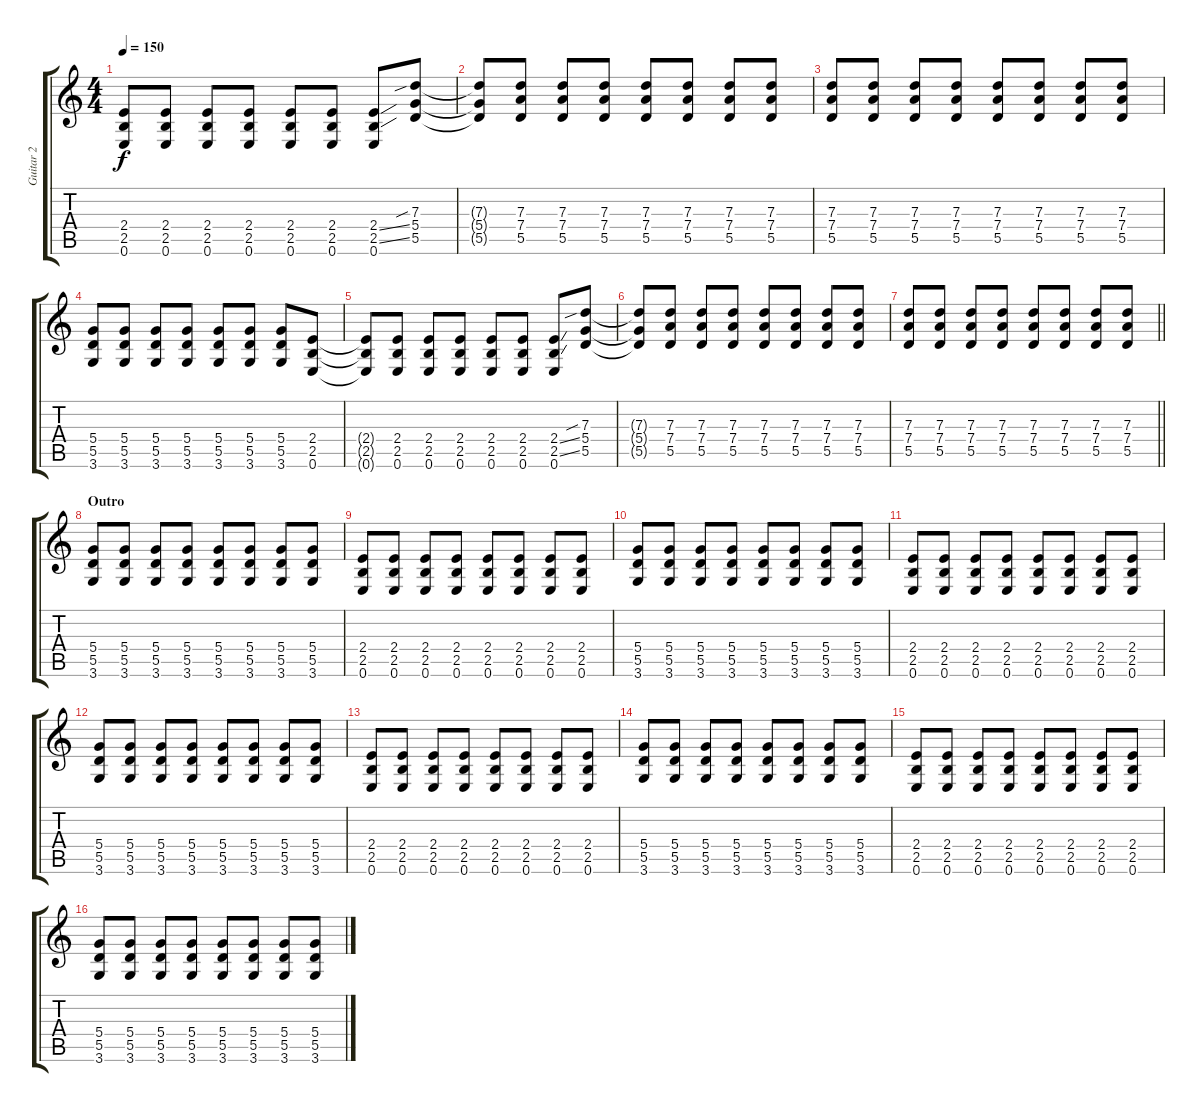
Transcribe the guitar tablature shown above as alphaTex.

\track ("Guitar 2" "Guitar 2") {instrument distortionguitar}
\staff {score tabs}
\tuning (E4 B3 G3 D3 A2 E2) {hide}
\ts (4 4)
\tempo 150
\clef g2
\ks c
(2.4{t} 2.5{t} 0.6{t}).8{dy f} (2.4 2.5 0.6).8 (2.4 2.5 0.6).8 (2.4 2.5 0.6).8 (2.4 2.5 0.6).8 (2.4 2.5 0.6).8 (2.4{ss} 2.5{ss} 0.6).8 (7.3{sib} 5.4 5.5).8 |
(7.3{t} 5.4{t} 5.5{t}).8 (7.3 7.4 5.5).8 (7.3 7.4 5.5).8 (7.3 7.4 5.5).8 (7.3 7.4 5.5).8 (7.3 7.4 5.5).8 (7.3 7.4 5.5).8 (7.3 7.4 5.5).8 |
(7.3 7.4 5.5).8 (7.3 7.4 5.5).8 (7.3 7.4 5.5).8 (7.3 7.4 5.5).8 (7.3 7.4 5.5).8 (7.3 7.4 5.5).8 (7.3 7.4 5.5).8 (7.3 7.4 5.5).8 |
(5.4 5.5 3.6).8 (5.4 5.5 3.6).8 (5.4 5.5 3.6).8 (5.4 5.5 3.6).8 (5.4 5.5 3.6).8 (5.4 5.5 3.6).8 (5.4 5.5 3.6).8 (2.4 2.5 0.6).8 |
(2.4{t} 2.5{t} 0.6{t}).8 (2.4 2.5 0.6).8 (2.4 2.5 0.6).8 (2.4 2.5 0.6).8 (2.4 2.5 0.6).8 (2.4 2.5 0.6).8 (2.4{ss} 2.5{ss} 0.6).8 (7.3{sib} 5.4 5.5).8 |
(7.3{t} 5.4{t} 5.5{t}).8 (7.3 7.4 5.5).8 (7.3 7.4 5.5).8 (7.3 7.4 5.5).8 (7.3 7.4 5.5).8 (7.3 7.4 5.5).8 (7.3 7.4 5.5).8 (7.3 7.4 5.5).8 |
\barLineRight lightlight
(7.3 7.4 5.5).8 (7.3 7.4 5.5).8 (7.3 7.4 5.5).8 (7.3 7.4 5.5).8 (7.3 7.4 5.5).8 (7.3 7.4 5.5).8 (7.3 7.4 5.5).8 (7.3 7.4 5.5).8 |
\section ("" "Outro")
(5.4 5.5 3.6).8 (5.4 5.5 3.6).8 (5.4 5.5 3.6).8 (5.4 5.5 3.6).8 (5.4 5.5 3.6).8 (5.4 5.5 3.6).8 (5.4 5.5 3.6).8 (5.4 5.5 3.6).8 |
(2.4 2.5 0.6).8 (2.4 2.5 0.6).8 (2.4 2.5 0.6).8 (2.4 2.5 0.6).8 (2.4 2.5 0.6).8 (2.4 2.5 0.6).8 (2.4 2.5 0.6).8 (2.4 2.5 0.6).8 |
(5.4 5.5 3.6).8 (5.4 5.5 3.6).8 (5.4 5.5 3.6).8 (5.4 5.5 3.6).8 (5.4 5.5 3.6).8 (5.4 5.5 3.6).8 (5.4 5.5 3.6).8 (5.4 5.5 3.6).8 |
(2.4 2.5 0.6).8 (2.4 2.5 0.6).8 (2.4 2.5 0.6).8 (2.4 2.5 0.6).8 (2.4 2.5 0.6).8 (2.4 2.5 0.6).8 (2.4 2.5 0.6).8 (2.4 2.5 0.6).8 |
(5.4 5.5 3.6).8 (5.4 5.5 3.6).8 (5.4 5.5 3.6).8 (5.4 5.5 3.6).8 (5.4 5.5 3.6).8 (5.4 5.5 3.6).8 (5.4 5.5 3.6).8 (5.4 5.5 3.6).8 |
(2.4 2.5 0.6).8 (2.4 2.5 0.6).8 (2.4 2.5 0.6).8 (2.4 2.5 0.6).8 (2.4 2.5 0.6).8 (2.4 2.5 0.6).8 (2.4 2.5 0.6).8 (2.4 2.5 0.6).8 |
(5.4 5.5 3.6).8 (5.4 5.5 3.6).8 (5.4 5.5 3.6).8 (5.4 5.5 3.6).8 (5.4 5.5 3.6).8 (5.4 5.5 3.6).8 (5.4 5.5 3.6).8 (5.4 5.5 3.6).8 |
(2.4 2.5 0.6).8 (2.4 2.5 0.6).8 (2.4 2.5 0.6).8 (2.4 2.5 0.6).8 (2.4 2.5 0.6).8 (2.4 2.5 0.6).8 (2.4 2.5 0.6).8 (2.4 2.5 0.6).8 |
(5.4 5.5 3.6).8 (5.4 5.5 3.6).8 (5.4 5.5 3.6).8 (5.4 5.5 3.6).8 (5.4 5.5 3.6).8 (5.4 5.5 3.6).8 (5.4 5.5 3.6).8 (5.4 5.5 3.6).8
